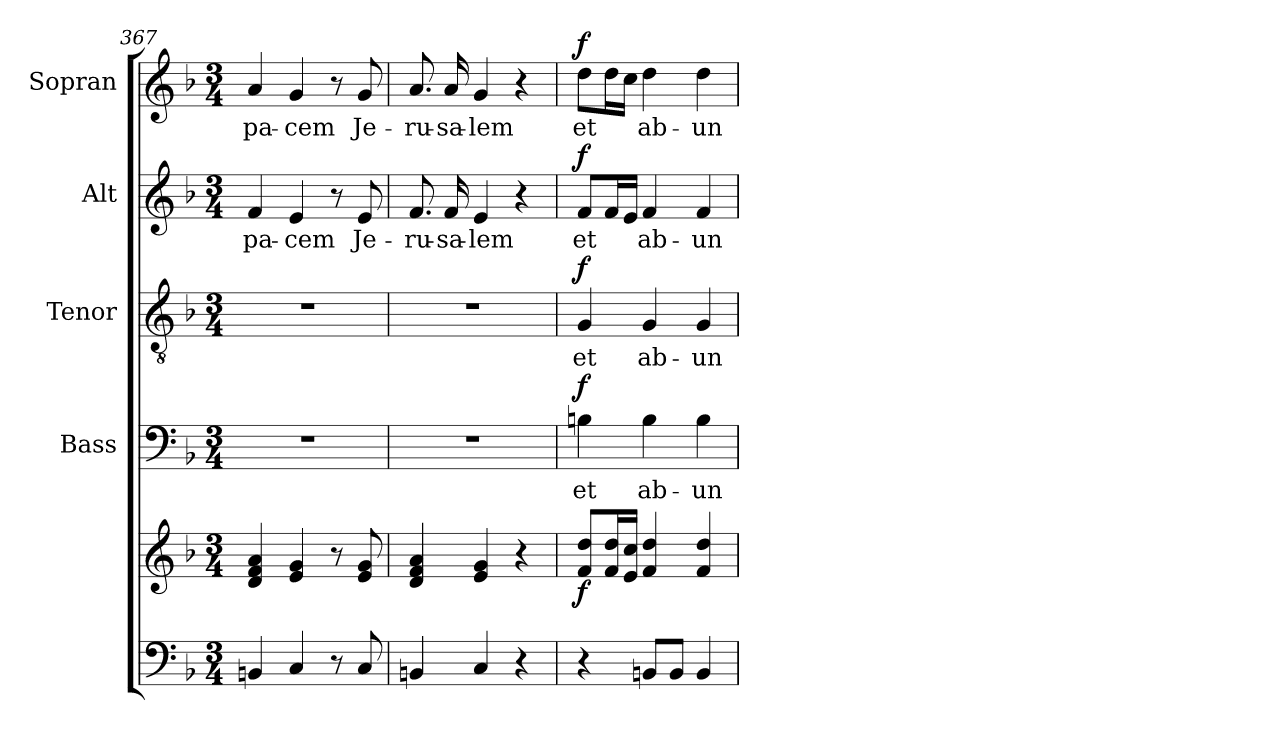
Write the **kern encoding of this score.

**kern	**kern	**dynam	**kern	**text	**dynam	**kern	**text	**dynam	**kern	**text	**dynam	**kern	**text	**dynam
*part5	*part5	*part5	*part4	*part4	*part4	*part3	*part3	*part3	*part2	*part2	*part2	*part1	*part1	*part1
*staff6	*staff5	*staff5/6	*staff4	*staff4	*staff4	*staff3	*staff3	*staff3	*staff2	*staff2	*staff2	*staff1	*staff1	*staff1
*	*	*	*I"Bass	*	*	*I"Tenor	*	*	*I"Alt	*	*	*I"Sopran	*	*
*	*	*	*I'B.	*	*	*I'T.	*	*	*I'A.	*	*	*I'S.	*	*
*clefF4	*clefG2	*	*clefF4	*	*	*clefGv2	*	*	*clefG2	*	*	*clefG2	*	*
*k[b-]	*k[b-]	*	*k[b-]	*	*	*k[b-]	*	*	*k[b-]	*	*	*k[b-]	*	*
*F:	*F:	*	*F:	*	*	*F:	*	*	*F:	*	*	*F:	*	*
*M3/4	*M3/4	*	*M3/4	*	*	*M3/4	*	*	*M3/4	*	*	*M3/4	*	*
=367	=367	=367	=367	=367	=367	=367	=367	=367	=367	=367	=367	=367	=367	=367
!	!	!	!	!	!	!	!	!	!	!LO:LY:b	!	!	!LO:LY:b	!
4BBn/	4d/ 4f/ 4a/	.	2.r	.	.	2.r	.	.	4f/	pa-	.	4a/	pa-	.
!	!	!	!	!	!	!	!	!	!	!LO:LY:b	!	!	!LO:LY:b	!
4C/	4e/ 4g/	.	.	.	.	.	.	.	4e/	-cem	.	4g/	-cem	.
8r	8r	.	.	.	.	.	.	.	8r	.	.	8r	.	.
!	!	!	!	!	!	!	!	!	!	!LO:LY:b	!	!	!LO:LY:b	!
8C/	8e/ 8g/	.	.	.	.	.	.	.	8e/	Je-	.	8g/	Je-	.
=368	=368	=368	=368	=368	=368	=368	=368	=368	=368	=368	=368	=368	=368	=368
!	!	!	!	!	!	!	!	!	!	!LO:LY:b	!	!	!LO:LY:b	!
4BBn/	4d/ 4f/ 4a/	.	2.r	.	.	2.r	.	.	8.f/	-ru-	.	8.a/	-ru-	.
!	!	!	!	!	!	!	!	!	!	!LO:LY:b	!	!	!LO:LY:b	!
.	.	.	.	.	.	.	.	.	16f/	-sa-	.	16a/	-sa-	.
!	!	!	!	!	!	!	!	!	!	!LO:LY:b	!	!	!LO:LY:b	!
4C/	4e/ 4g/	.	.	.	.	.	.	.	4e/	-lem	.	4g/	-lem	.
4r	4r	.	.	.	.	.	.	.	4r	.	.	4r	.	.
=369	=369	=369	=369	=369	=369	=369	=369	=369	=369	=369	=369	=369	=369	=369
!	!	!LO:DY:b	!	!LO:LY:b	!LO:DY:a	!	!LO:LY:b	!LO:DY:a	!	!LO:LY:b	!LO:DY:a	!	!LO:LY:b	!LO:DY:a
4r	8f/ 8dd/L	f	4Bn\	et	f	4G/	et	f	8f/L	et	f	8dd\L	et	f
.	16f/ 16dd/L	.	.	.	.	.	.	.	16f/L	.	.	16dd\L	.	.
.	16e/ 16cc/JJ	.	.	.	.	.	.	.	16e/JJ	.	.	16cc\JJ	.	.
!	!	!	!	!LO:LY:b	!	!	!LO:LY:b	!	!	!LO:LY:b	!	!	!LO:LY:b	!
8BBn/L	4f/ 4dd/	.	4B\	ab-	.	4G/	ab-	.	4f/	ab-	.	4dd\	ab-	.
8BB/J	.	.	.	.	.	.	.	.	.	.	.	.	.	.
!	!	!	!	!LO:LY:b	!	!	!LO:LY:b	!	!	!LO:LY:b	!	!	!LO:LY:b	!
4BB/	4f/ 4dd/	.	4B\	-un-	.	4G/	-un-	.	4f/	-un-	.	4dd\	-un-	.
=	=	=	=	=	=	=	=	=	=	=	=	=	=	=
*-	*-	*-	*-	*-	*-	*-	*-	*-	*-	*-	*-	*-	*-	*-
